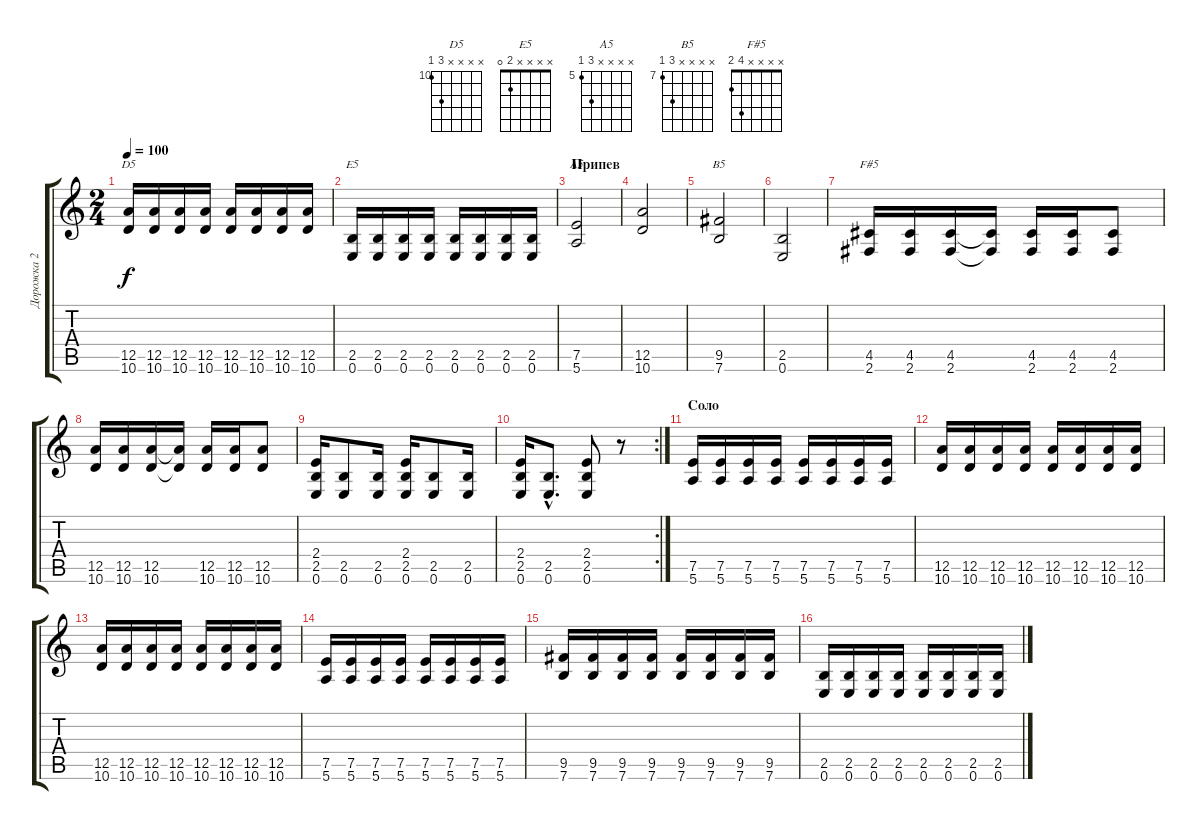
\track ("Дорожка 2" "Дорожка 2") {instrument overdrivenguitar}
\staff {score tabs}
\tuning (E4 B3 G3 D3 A2 E2) {hide}
\chord ("D5" x x x x 12 10) {firstfret 10}
\chord ("E5" x x x x 2 0)
\chord ("A5" x x x x 7 5) {firstfret 5}
\chord ("B5" x x x x 9 7) {firstfret 7}
\chord ("F#5" x x x x 4 2)
\ts (2 4)
\tempo 100
\clef g2
\ks c
(12.5 10.6).16{ch "D5" dy f} (12.5 10.6).16 (12.5 10.6).16 (12.5 10.6).16 (12.5 10.6).16 (12.5 10.6).16 (12.5 10.6).16 (12.5 10.6).16 |
(2.5 0.6).16{ch "E5"} (2.5 0.6).16 (2.5 0.6).16 (2.5 0.6).16 (2.5 0.6).16 (2.5 0.6).16 (2.5 0.6).16 (2.5 0.6).16 |
\section ("" "Припев")
(7.5 5.6).2{ch "A5"} |
(12.5 10.6).2 |
(9.5 7.6).2{ch "B5"} |
(2.5 0.6).2 |
(4.5 2.6).16{ch "F#5"} (4.5 2.6).16 (4.5 2.6).16 (4.5{t} 2.6{t}).16 (4.5 2.6).16 (4.5 2.6).16 (4.5 2.6).8 |
(12.5 10.6).16 (12.5 10.6).16 (12.5 10.6).16 (12.5{t} 10.6{t}).16 (12.5 10.6).16 (12.5 10.6).16 (12.5 10.6).8 |
(2.4 2.5 0.6).16 (2.5 0.6).8 (2.5 0.6).16 (2.4 2.5 0.6).16 (2.5 0.6).8 (2.5 0.6).16 |
\rc 2
(2.4 2.5 0.6).16 (2.5{hac} 0.6).8{d} (2.4 2.5 0.6).8 r.8 |
\section ("" "Соло")
(7.5 5.6).16 (7.5 5.6).16 (7.5 5.6).16 (7.5 5.6).16 (7.5 5.6).16 (7.5 5.6).16 (7.5 5.6).16 (7.5 5.6).16 |
(12.5 10.6).16 (12.5 10.6).16 (12.5 10.6).16 (12.5 10.6).16 (12.5 10.6).16 (12.5 10.6).16 (12.5 10.6).16 (12.5 10.6).16 |
(12.5 10.6).16 (12.5 10.6).16 (12.5 10.6).16 (12.5 10.6).16 (12.5 10.6).16 (12.5 10.6).16 (12.5 10.6).16 (12.5 10.6).16 |
(7.5 5.6).16 (7.5 5.6).16 (7.5 5.6).16 (7.5 5.6).16 (7.5 5.6).16 (7.5 5.6).16 (7.5 5.6).16 (7.5 5.6).16 |
(9.5 7.6).16 (9.5 7.6).16 (9.5 7.6).16 (9.5 7.6).16 (9.5 7.6).16 (9.5 7.6).16 (9.5 7.6).16 (9.5 7.6).16 |
(2.5 0.6).16 (2.5 0.6).16 (2.5 0.6).16 (2.5 0.6).16 (2.5 0.6).16 (2.5 0.6).16 (2.5 0.6).16 (2.5 0.6).16
